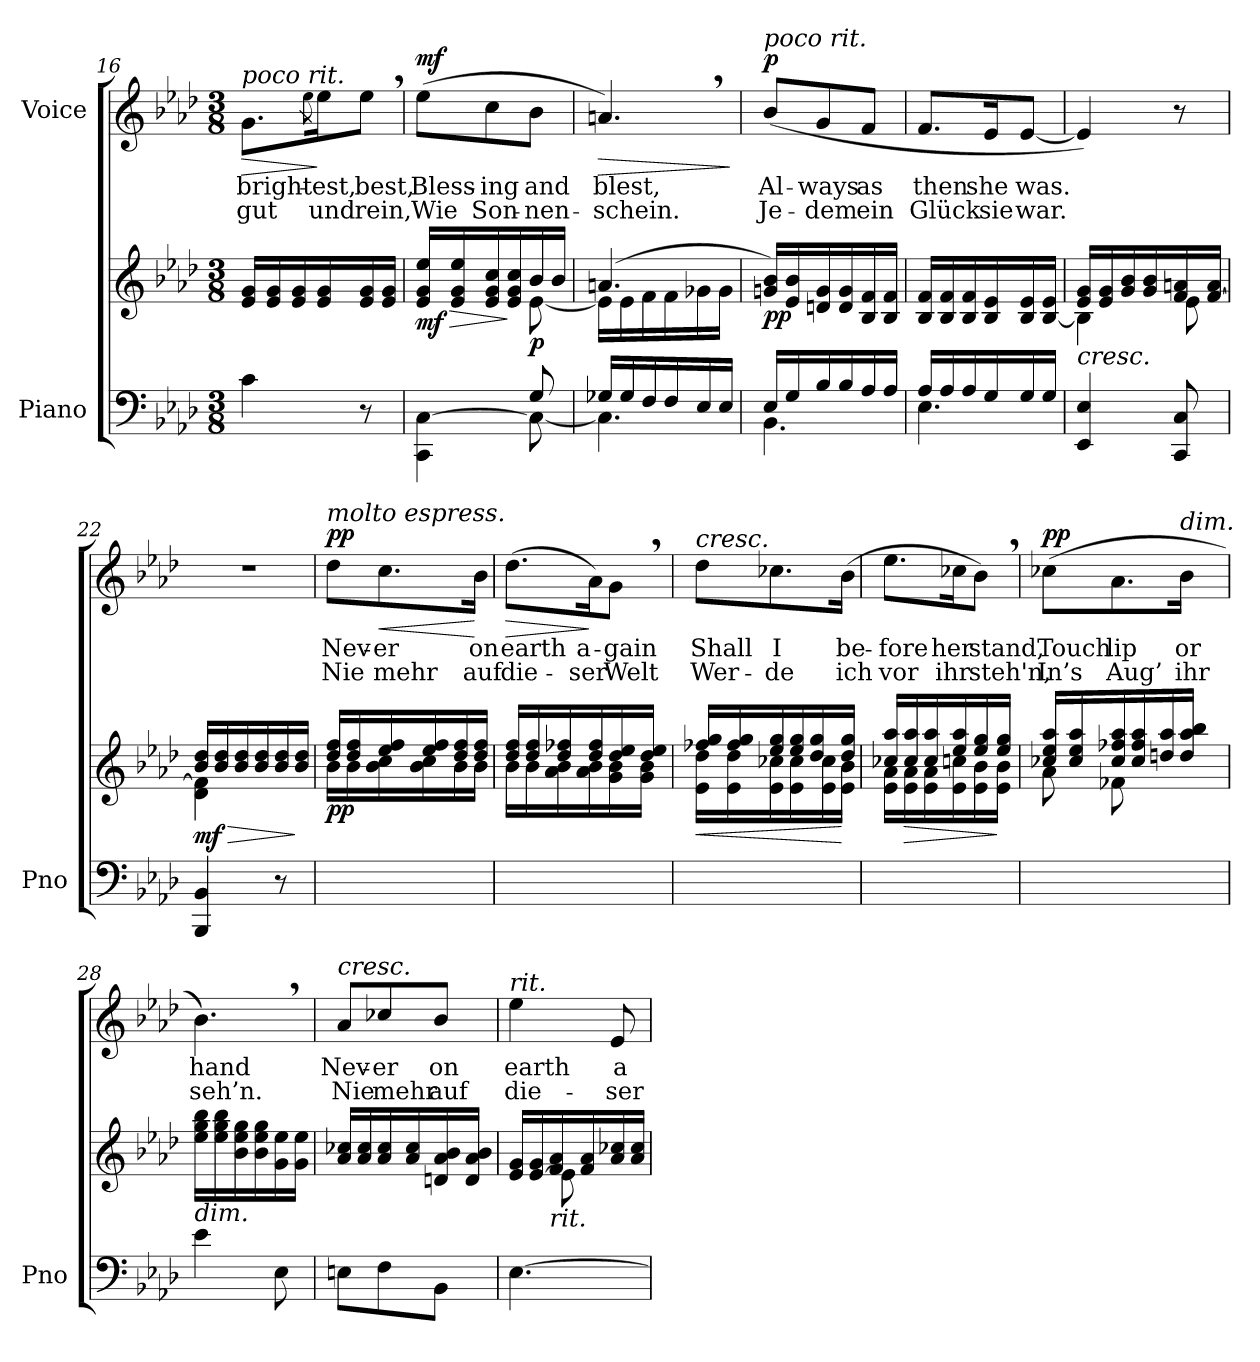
**kern	**kern	**dynam	**kern	**text	**text	**dynam
*part2	*part2	*part2	*part1	*part1	*part1	*part1
*staff3	*staff2	*staff2/3	*staff1	*staff1	*staff1	*staff1
*I"Piano	*	*	*I"Voice	*	*	*
*I'Pno	*	*	*	*	*	*
*clefF4	*clefG2	*	*clefG2	*	*	*
*k[b-e-a-d-]	*k[b-e-a-d-]	*	*k[b-e-a-d-]	*	*	*
*M3/8	*M3/8	*	*M3/8	*	*	*
=16	=16	=16	=16	=16	=16	=16
!	!	!	!LO:TX:a:i:t=poco rit.	!	!	!
!	!	!	!	!	!	!LO:HP:b
4c\	16e-/ 16g/LL	.	8.g\L	bright-	gut	>
.	16e-/ 16g/	.	.	.	.	.
.	16e-/ 16g/	.	.	.	.	.
.	.	.	8qee-\	.	.	.
.	16e-/ 16g/	.	16ee-\K	-est,	und	]
8r	16e-/ 16g/	.	8ee-,\J	best,	rein,	.
.	16e-/ 16g/JJ	.	.	.	.	.
=17	=17	=17	=17	=17	=17	=17
*^	*	*	*	*	*	*
!	!	!	!LO:HP:b	!	!	!	!
*	*	*^	*	*	*	*	*
!	!	!	!	!LO:DY:n=1:b	!	!	!	!LO:DY:a
4CC\ [4C\	4ryy	16e-/ 16g/ 16ee-/LL	4ryy	> mf	(8ee-\L	Bless-	Wie	mf
.	.	16e-/ 16g/ 16ee-/	.	.	.	.	.	.
.	.	16e-/ 16g/ 16cc/	.	.	8cc\	-ing	Son-	.
.	.	16e-/ 16g/ 16cc/	.	]	.	.	.	.
!	!	!	!	!LO:DY:n=2:b	!	!	!	!
8G/	8C\_	16b-/	[8e-\	p	8b-\J	and	-nen-	.
.	.	16b-/JJ	.	.	.	.	.	.
=18	=18	=18	=18	=18	=18	=18	=18	=18
!	!	!	!	!	!	!	!	!LO:HP:b
16G-X/LL	4.C\]	(4.an/	16e-\LL]	.	4.an,/)	blest,	-schein.	>
16G-/	.	.	16e-\	.	.	.	.	.
16F/	.	.	16f\	.	.	.	.	.
16F/	.	.	16f\	.	.	.	.	.
16E-/	.	.	16g-X\	.	.	.	.	.
16E-/JJ	.	.	16g-\JJ	.	.	.	.	.
*v	*v	*	*	*	*	*	*	*
*	*v	*v	*	*	*	*	*
.	.	.	.	.	.	]
=19	=19	=19	=19	=19	=19	=19
*^	*	*	*	*	*	*
!	!	!	!	!LO:TX:a:i:t=poco rit.	!	!	!
!	!	!	!LO:DY:b	!	!	!	!LO:DY:a
16E-/LL	4.BB-\	16gn/ 16b-/LL)	pp	(8b-/L	Al-	Je-	p
16G/	.	16e-/ 16b-/	.	.	.	.	.
16B-/	.	16dn/ 16g/	.	8g/	-ways	-dem	.
16B-/	.	16d/ 16g/	.	.	.	.	.
16A-/	.	16B-/ 16f/	.	8f/J	as	ein	.
16A-/JJ	.	16B-/ 16f/JJ	.	.	.	.	.
=20	=20	=20	=20	=20	=20	=20	=20
16A-/LL	4.E-\	16B-/ 16f/LL	.	8.f/L	then	Glück	.
16A-/	.	16B-/ 16f/	.	.	.	.	.
16A-/	.	16B-/ 16f/	.	.	.	.	.
16G/	.	16B-/ 16e-/	.	16e-/K	she	sie	.
16G/	.	16B-/ 16e-/	.	[8e-/J	was.	war.	.
16G/JJ	.	[<16B-/ 16e-/JJ	.	.	.	.	.
*v	*v	*	*	*	*	*	*
=21	=21	=21	=21	=21	=21	=21
*	*^	*	*	*	*	*
!	!LO:TX:b:i:t=cresc.	!	!	!	!	!	!
4EE-/ 4E-/	16e-/ 16g/LL	4B-\]	.	4e-/])	.	.	.
.	16e-/ 16g/	.	.	.	.	.	.
.	16g/ 16b-/	.	.	.	.	.	.
.	16g/ 16b-/	.	.	.	.	.	.
8CC/ 8C/	16f/ 16an/	8e-\	.	8r	.	.	.
.	[<16f/ 16a/JJ	.	.	.	.	.	.
=22	=22	=22	=22	=22	=22	=22	=22
!	!	!	!LO:HP:b	!	!	!	!
!	!	!	!LO:DY:n=1:b	!	!	!	!
4BBB-/ 4BB-/	16b-/ 16dd-/LL	4d-\ 4f\]	> mf	4.r	.	.	.
.	16b-/ 16dd-/	.	.	.	.	.	.
.	16b-/ 16dd-/	.	.	.	.	.	.
.	16b-/ 16dd-/	.	.	.	.	.	.
8r	16b-/ 16dd-/	8ryy	.	.	.	.	.
.	16b-/ 16dd-/JJ	.	]	.	.	.	.
=23	=23	=23	=23	=23	=23	=23	=23
!	!	!	!	!LO:TX:i:t=molto espress.	!	!	!
!	!	!	!LO:DY:b	!	!	!	!LO:DY:a
4.ryy	16dd-/ 16ff/LL	16b-\LL	pp	8dd-\L	Nev-	Nie	pp
.	16dd-/ 16ff/	16b-\	.	.	.	.	.
!	!	!	!	!	!	!	!LO:HP:b
.	16ee-/ 16ff/	16b-\ 16cc\	.	8.cc\	-er	mehr	<
.	16ee-/ 16ff/	16b-\ 16cc\	.	.	.	.	.
.	16dd-/ 16ff/	16b-\	.	.	.	.	.
.	16dd-/ 16ff/JJ	16b-\JJ	.	16b-\Jk	on	auf	[
=24	=24	=24	=24	=24	=24	=24	=24
!	!	!	!	!	!	!	!LO:HP:b
4.ryy	16dd-/ 16ff/LL	16b-\LL	.	(8.dd-\L	earth	die-	>
.	16dd-/ 16ff/	16b-\	.	.	.	.	.
.	16dd-/ 16ff-X/	16a-\ 16b-\	.	.	.	.	.
.	16dd-/ 16ff-/	16a-\ 16b-\	.	16a-\K)	a-	-ser	]
.	16dd-/ 16ee-/	16g\ 16b-\	.	8g,\J	-gain	Welt	.
.	16dd-/ 16ee-/JJ	16g\ 16b-\JJ	.	.	.	.	.
=25	=25	=25	=25	=25	=25	=25	=25
!	!	!	!	!LO:TX:a:i:t=cresc.	!	!	!
!	!	!	!LO:HP:b	!	!	!	!
4.ryy	16ff-X/ 16gg/LL	16e-\ 16dd-\LL	<	8dd-\L	Shall	Wer-	.
.	16ff-/ 16gg/	16e-\ 16dd-\	.	.	.	.	.
.	16ee-/ 16gg/	16e-\ 16cc-X\	.	8.cc-X\	I	-de	.
.	16ee-/ 16gg/	16e-\ 16cc-\	.	.	.	.	.
.	16dd-/ 16gg/	16e-\ 16cc-\	.	.	.	.	.
.	16dd-/ 16gg/JJ	16e-\ 16b-\JJ	[	(16b-\Jk	be-	ich	.
=26	=26	=26	=26	=26	=26	=26	=26
4.ryy	16cc-X/ 16aa-/LL	16e-\ 16a-\LL	.	8.ee-\L	-fore	vor	.
!	!	!	!LO:HP:b	!	!	!	!
.	16cc-/ 16aa-/	16e-\ 16a-\	>	.	.	.	.
.	16cc-/ 16aa-/	16e-\ 16a-\	.	.	.	.	.
.	16ee-/ 16aa-/	16e-\ 16ccn\	.	16cc-X\K	her	ihr	.
.	16ee-/ 16gg/	16e-\ 16b-\	.	8b-,\J)	stand,	steh'n,	.
.	16ee-/ 16gg/JJ	16e-\ 16b-\JJ	]	.	.	.	.
=27	=27	=27	=27	=27	=27	=27	=27
!	!	!	!	!	!	!	!LO:DY:a
4ryy	16cc-X/ 16ee-/ 16aa-/LL	(<8a-\L	.	(8cc-X\L	Touch	In’s	pp
.	16cc-/ 16ee-/ 16aa-/	.	.	.	.	.	.
.	16cc-/ 16ff-X/ 16aa-/	8f-X\	.	8.a-\	lip	Aug’	.
.	16cc-/ 16ff-/ 16aa-/	.	.	.	.	.	.
8B-/J	16ddn/ 16aa-/	8ryy	.	.	.	.	.
!	!	!	!	!LO:TX:a:i:t=dim.	!	!	!
.	16dd/ 16aa-/ 16bb-/JJ	.	.	16b-\Jk	or	ihr	.
*	*v	*v	*	*	*	*	*
=28	=28	=28	=28	=28	=28	=28
!	!LO:TX:b:i:t=dim.	!	!	!	!	!
4e-\	16ee-\ 16gg\ 16bb-\LL	.	4.b-,\)	hand	seh’n.	.
.	16ee-\ 16gg\ 16bb-\	.	.	.	.	.
.	16b-\ 16ee-\ 16gg\	.	.	.	.	.
.	16b-\ 16ee-\ 16gg\	.	.	.	.	.
8E-\)	16g\ 16ee-\	.	.	.	.	.
.	16g\ 16ee-\JJ	.	.	.	.	.
=29	=29	=29	=29	=29	=29	=29
!	!	!	!LO:TX:a:i:t=cresc.	!	!	!
8En\L	16a-/ 16cc-X/LL	.	8a-/L	Nev-	Nie	.
.	16a-/ 16cc-/	.	.	.	.	.
8F\	16a-/ 16cc-/	.	8cc-X/	-er	mehr	.
.	16a-/ 16cc-/	.	.	.	.	.
8BB-\J	16dn/ 16a-/ 16b-/	.	8b-/J	on	auf	.
.	16d/ 16a-/ 16b-/JJ	.	.	.	.	.
=30	=30	=30	=30	=30	=30	=30
*	*^	*	*^	*	*	*
!	!	!	!	!LO:TX:a:i:t=rit.	!	!	!	!
[4.E-\	16e-/ 16g/LL	8ryy	.	4ee-\	8ryy	earth	die-	.
.	[<16e-/ 16g/	.	.	.	.	.	.	.
!	!LO:TX:b:i:t=rit.	!	!	!	!	!	!	!
.	16f/ 16a-/	8e-\]	.	.	8ryy	.	.	.
.	16f/ 16a-/	.	.	.	.	.	.	.
.	16a-/ 16cc-X/	8ryy	.	8e-/	8ryy	a-	-ser	.
.	16a-/ 16cc-/JJ	.	.	.	.	.	.	.
*	*v	*v	*	*	*	*	*	*
*	*	*	*v	*v	*	*	*
=	=	=	=	=	=	=
*-	*-	*-	*-	*-	*-	*-
